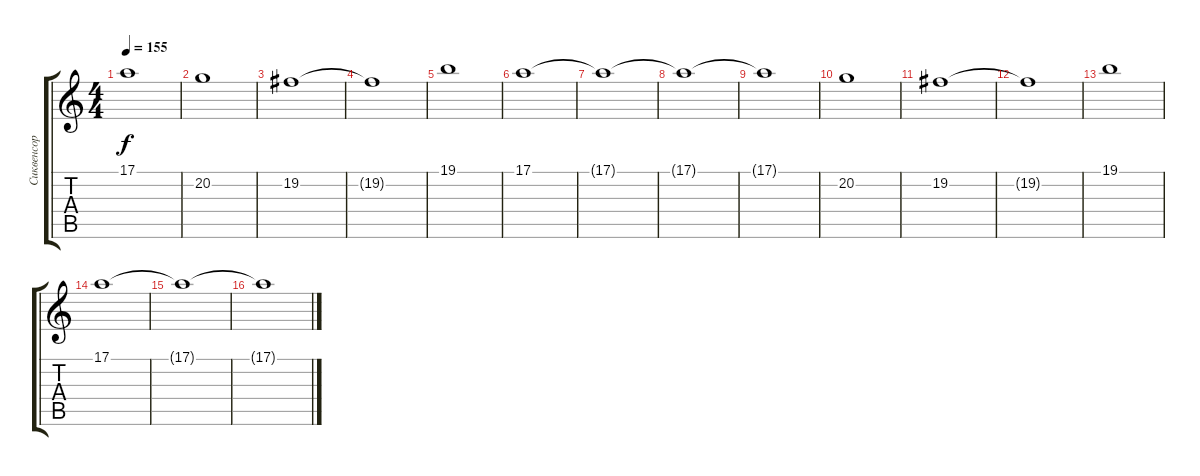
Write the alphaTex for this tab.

\track ("Сиквенсор" "Сиквенсор") {instrument stringensemble1}
\staff {score tabs}
\tuning (E4 B3 G3 D3 A2 E2) {hide}
\ts (4 4)
\tempo 155
\clef g2
\ks c
17.1{t}.1{dy f} |
20.2.1 |
19.2.1 |
19.2{t}.1 |
19.1.1 |
17.1.1 |
17.1{t}.1 |
17.1{t}.1 |
17.1{t}.1 |
20.2.1 |
19.2.1 |
19.2{t}.1 |
19.1.1 |
17.1.1 |
17.1{t}.1 |
17.1{t}.1
